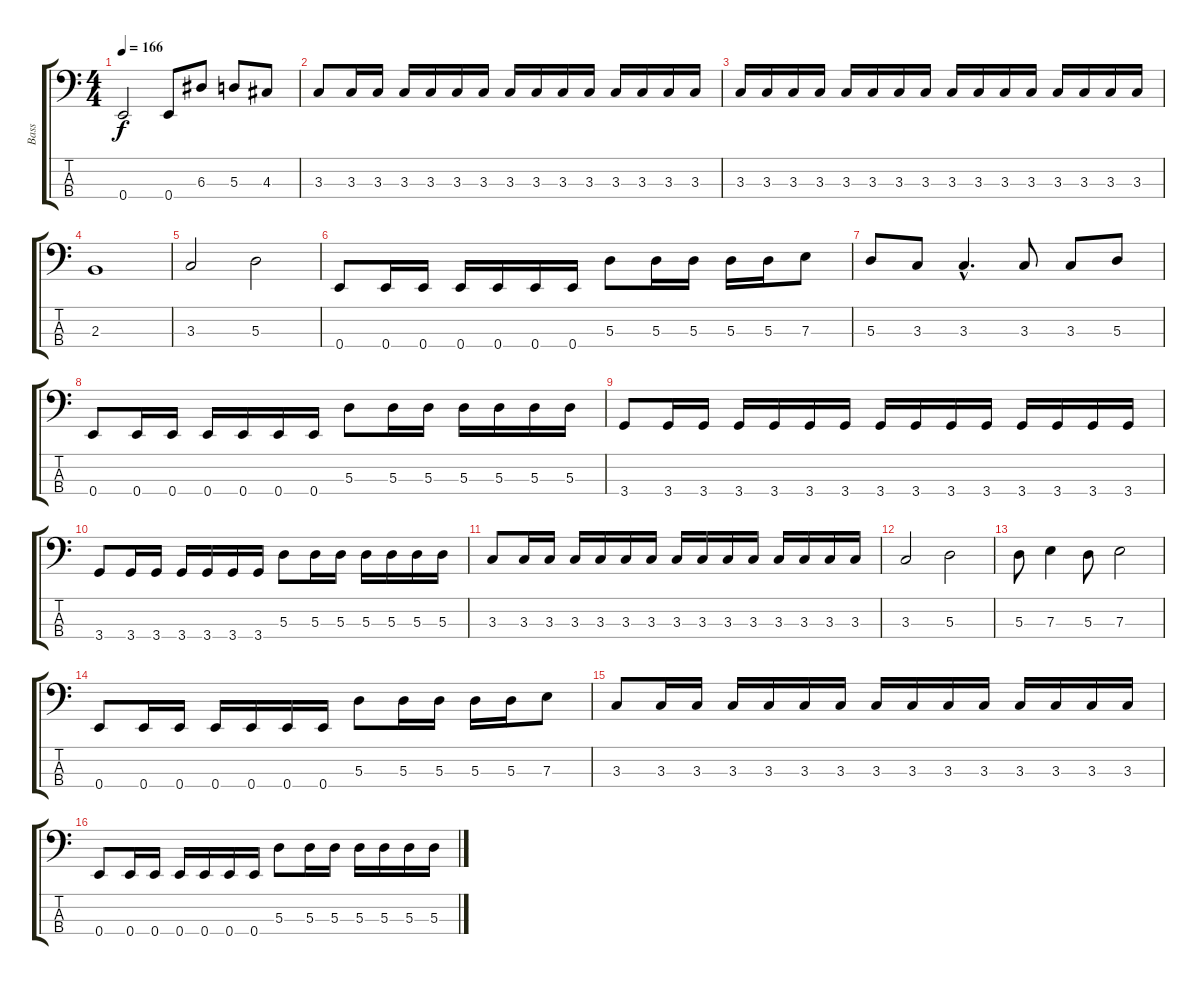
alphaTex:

\track ("Bass" "Bass") {instrument electricbassfinger}
\staff {score tabs}
\tuning (G2 D2 A1 E1) {hide}
\ts (4 4)
\tempo 166
\clef f4
\ks c
0.4.2{dy f} 0.4.8 6.3.8 5.3.8 4.3.8 |
3.3.8 3.3.16 3.3.16 3.3.16 3.3.16 3.3.16 3.3.16 3.3.16 3.3.16 3.3.16 3.3.16 3.3.16 3.3.16 3.3.16 3.3.16 |
3.3.16 3.3.16 3.3.16 3.3.16 3.3.16 3.3.16 3.3.16 3.3.16 3.3.16 3.3.16 3.3.16 3.3.16 3.3.16 3.3.16 3.3.16 3.3.16 |
2.3.1 |
\section ("" "")
3.3.2 5.3.2 |
0.4.8 0.4.16 0.4.16 0.4.16 0.4.16 0.4.16 0.4.16 5.3.8 5.3.16 5.3.16 5.3.16 5.3.16 7.3.8 |
5.3.8 3.3.8 3.3{hac}.4{d} 3.3.8 3.3.8 5.3.8 |
0.4.8 0.4.16 0.4.16 0.4.16 0.4.16 0.4.16 0.4.16 5.3.8 5.3.16 5.3.16 5.3.16 5.3.16 5.3.16 5.3.16 |
3.4.8 3.4.16 3.4.16 3.4.16 3.4.16 3.4.16 3.4.16 3.4.16 3.4.16 3.4.16 3.4.16 3.4.16 3.4.16 3.4.16 3.4.16 |
3.4.8 3.4.16 3.4.16 3.4.16 3.4.16 3.4.16 3.4.16 5.3.8 5.3.16 5.3.16 5.3.16 5.3.16 5.3.16 5.3.16 |
3.3.8 3.3.16 3.3.16 3.3.16 3.3.16 3.3.16 3.3.16 3.3.16 3.3.16 3.3.16 3.3.16 3.3.16 3.3.16 3.3.16 3.3.16 |
3.3.2 5.3.2 |
5.3.8 7.3.4 5.3.8 7.3.2 |
\section ("" "")
0.4.8 0.4.16 0.4.16 0.4.16 0.4.16 0.4.16 0.4.16 5.3.8 5.3.16 5.3.16 5.3.16 5.3.16 7.3.8 |
3.3.8 3.3.16 3.3.16 3.3.16 3.3.16 3.3.16 3.3.16 3.3.16 3.3.16 3.3.16 3.3.16 3.3.16 3.3.16 3.3.16 3.3.16 |
0.4.8 0.4.16 0.4.16 0.4.16 0.4.16 0.4.16 0.4.16 5.3.8 5.3.16 5.3.16 5.3.16 5.3.16 5.3.16 5.3.16
